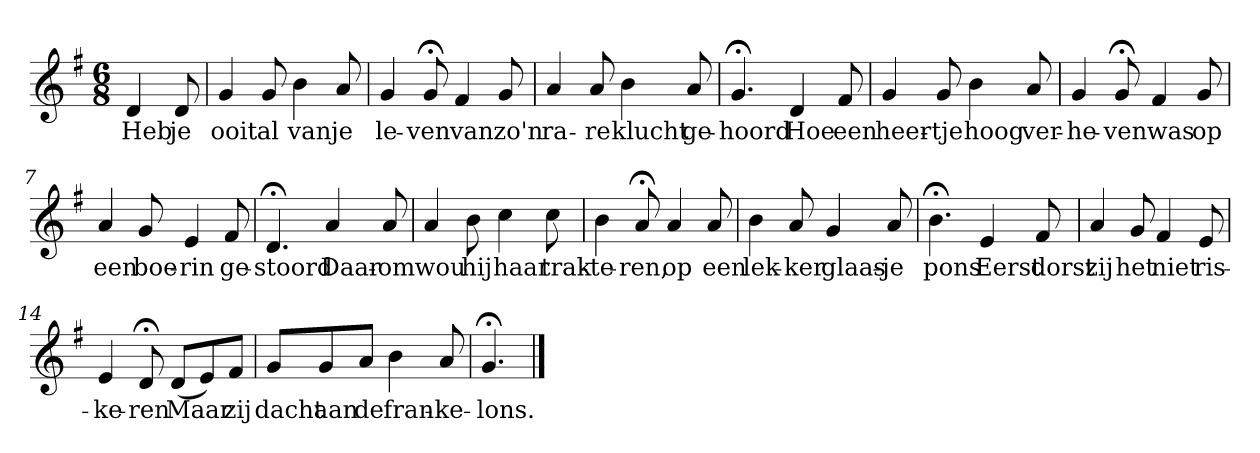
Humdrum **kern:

**kern	**text
*part1	*part1
*staff1	*staff1
*k[f#]	*
*G:	*
*M6/8	*
*MM120	*
=	=
4d	Heb
8d	je
=1	=1
4g	ooit
8g	al
4b	van
8a	je
=2	=2
4g	le-
8g;<	-ven
4f#	van
8g	zo'n
=3	=3
4a	ra-
8a	-re
4b	klucht
8a	ge-
=4	=4
4.g;<	-hoord
4d	Hoe
8f#	een
=5	=5
4g	heer-
8g	-tje
4b	hoog
8a	ver-
=6	=6
4g	-he-
8g;<	-ven
4f#	was
8g	op
=7	=7
4a	een
8g	boe-
4e	-rin
8f#	ge-
=8	=8
4.d;<	-stoord
4a	Daar-
8a	-om
=9	=9
4a	wou
8b	hij
4cc	haar
8cc	trak-
=10	=10
4b	-te-
8a;<	-ren,
4a	op
8a	een
=11	=11
4b	lek-
8a	-ker
4g	glaas-
8a	-je
=12	=12
4.b;<	pons
4e	Eerst
8f#	dorst
=13	=13
4a	zij
8g	het
4f#	niet
8e	ris-
=14	=14
4e	-ke-
8d;<	-ren
(8dL	Maar
8e)	.
8f#J	zij
=15	=15
8gL	dacht
8g	aan
8aJ	de
4b	fran-
8a	-ke-
=16	=16
4.g;<	-lons.
==	==
*-	*-
